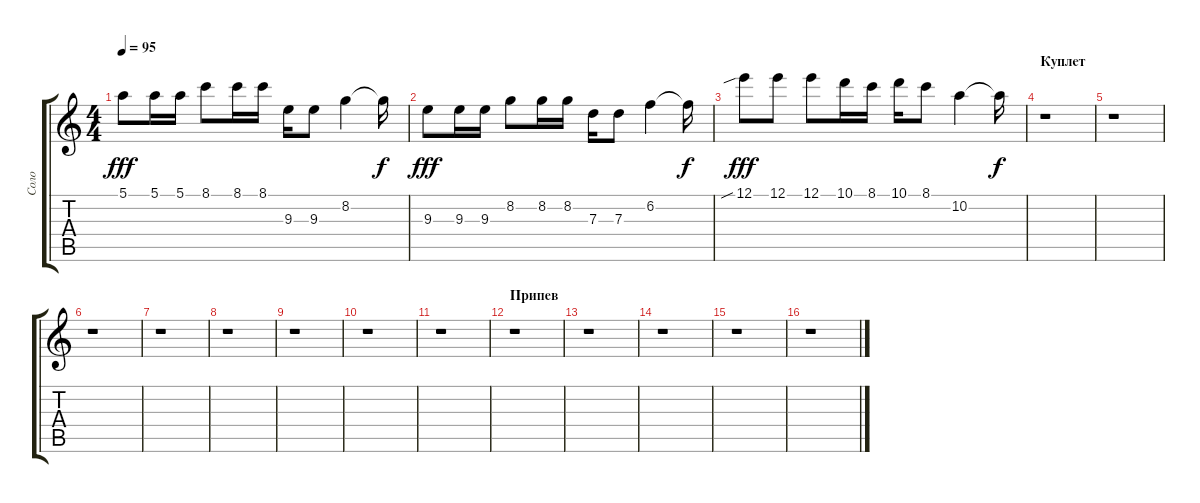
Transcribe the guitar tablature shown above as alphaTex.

\track ("Соло" "Соло") {instrument overdrivenguitar}
\staff {score tabs}
\tuning (E4 B3 G3 D3 A2 E2) {hide}
\ts (4 4)
\tempo 95
\clef g2
\ks c
5.1.8{dy fff} 5.1.16 5.1.16 8.1.8 8.1.16 8.1.16 9.3.16 9.3.8 8.2.4 8.2{t}.16{dy f} |
9.3.8{dy fff} 9.3.16 9.3.16 8.2.8 8.2.16 8.2.16 7.3.16 7.3.8 6.2.4 6.2{t}.16{dy f} |
12.1{sib}.8{dy fff} 12.1.8 12.1.8 10.1.16 8.1.16 10.1.16 8.1.8 10.2.4 10.2{t}.16{dy f} |
\section ("" "Куплет")
r.1 |
r.1 |
r.1 |
r.1 |
r.1 |
r.1 |
r.1 |
r.1 |
\section ("" "Припев")
r.1 |
r.1 |
r.1 |
r.1 |
r.1
